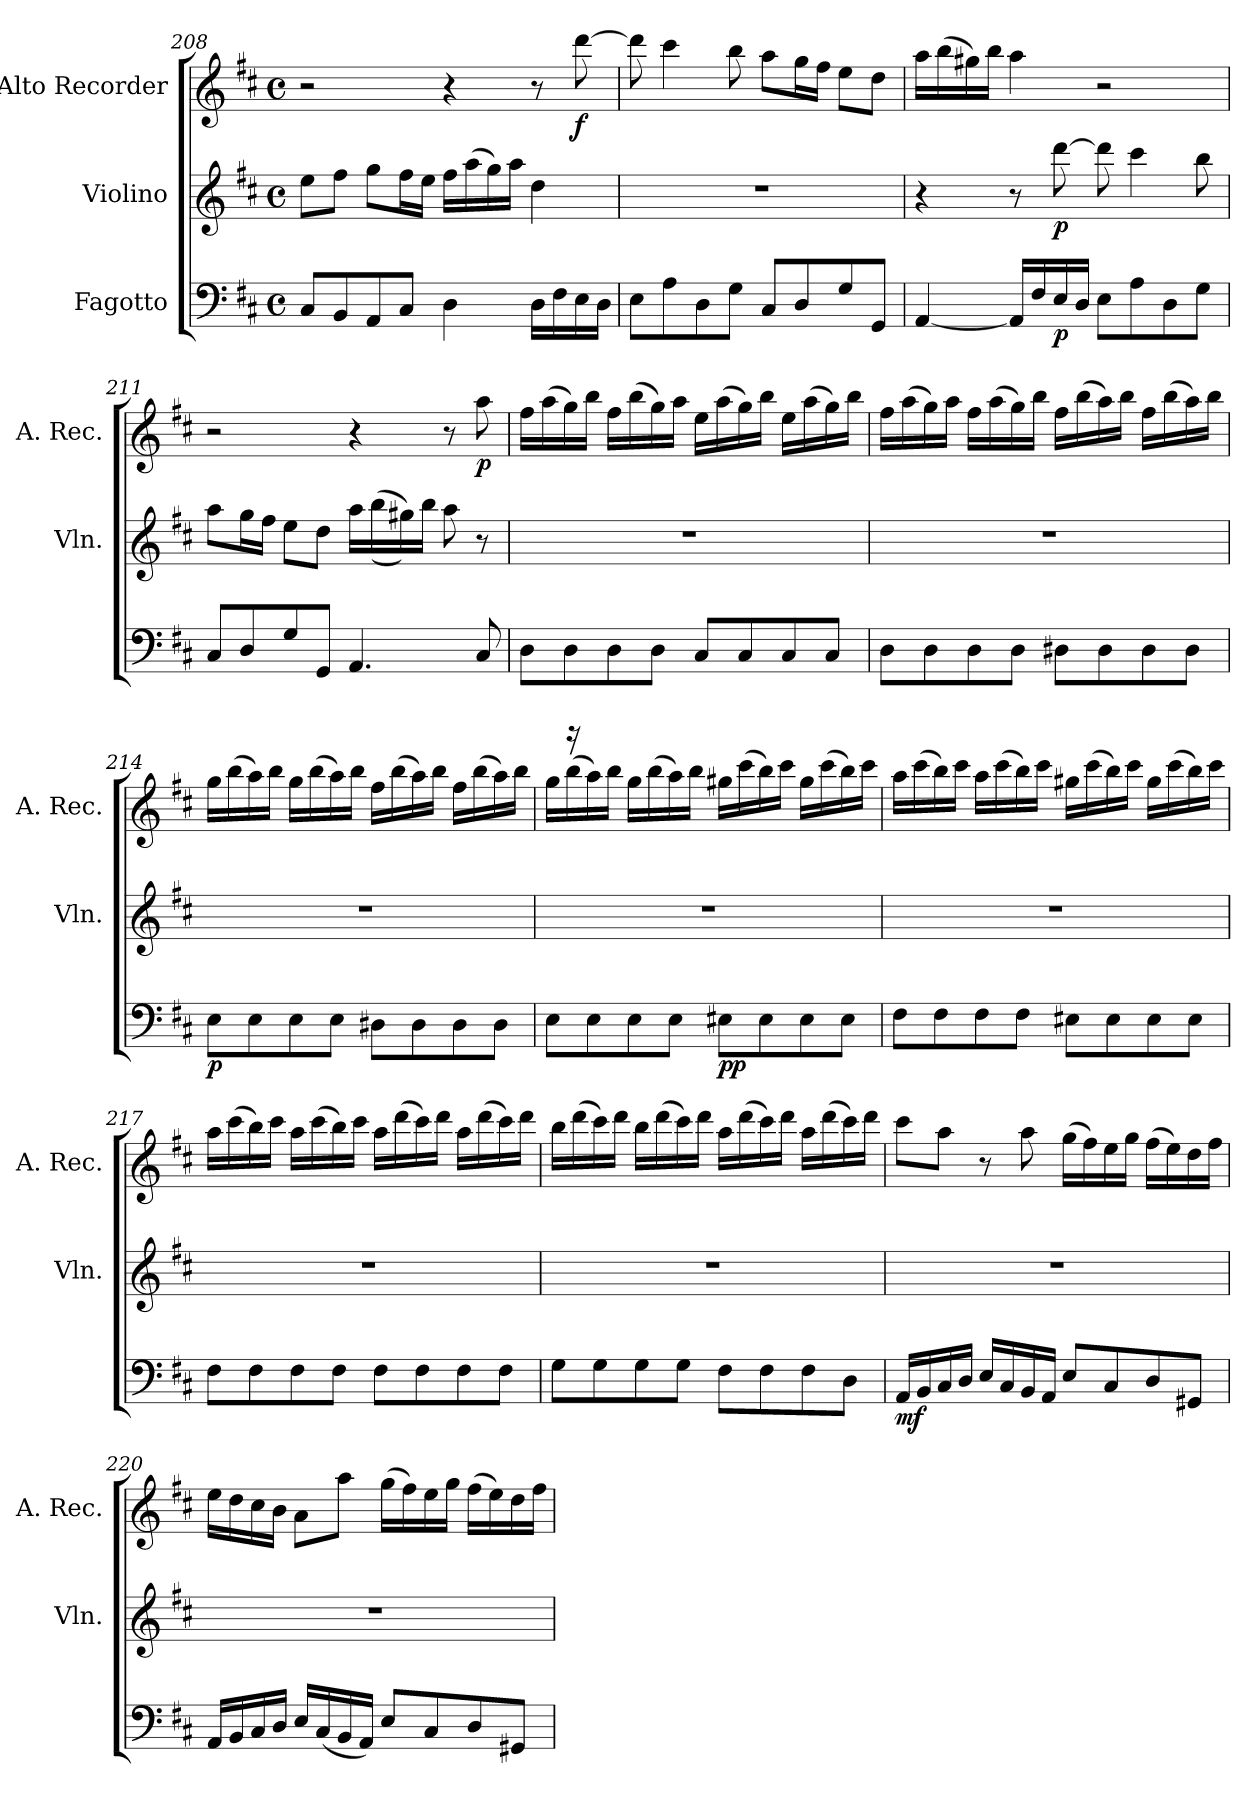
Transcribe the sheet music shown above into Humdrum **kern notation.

**kern	**dynam	**kern	**dynam	**kern	**dynam
*part3	*part3	*part2	*part2	*part1	*part1
*staff3	*staff3	*staff2	*staff2	*staff1	*staff1
*I"Fagotto	*	*I"Violino	*	*I"Alto Recorder	*
*	*	*I'Vln.	*	*I'A. Rec.	*
*clefF4	*	*clefG2	*	*clefG2	*
*k[f#c#]	*	*k[f#c#]	*	*k[f#c#]	*
*M4/4	*	*M4/4	*	*M4/4	*
*met(c)	*	*met(c)	*	*met(c)	*
=208	=208	=208	=208	=208	=208
8C#/L	.	8ee\L	.	2r	.
8BB/	.	8ff#\J	.	.	.
8AA/	.	8gg\L	.	.	.
8C#/J	.	16ff#\L	.	.	.
.	.	16ee\JJ	.	.	.
4D\	.	16ff#\LL	.	4r	.
.	.	(>16aa\	.	.	.
.	.	16gg\)	.	.	.
.	.	16aa\JJ	.	.	.
16D\LL	.	4dd\	.	8r	.
16F#\	.	.	.	.	.
!	!	!	!	!	!LO:DY:b
16E\	.	.	.	[8ddd\	f
16D\JJ	.	.	.	.	.
=209	=209	=209	=209	=209	=209
8E\L	.	1r	.	8ddd\]	.
8A\	.	.	.	4ccc#\	.
8D\	.	.	.	.	.
8G\J	.	.	.	8bb\	.
8C#/L	.	.	.	8aa\L	.
8D/	.	.	.	16gg\L	.
.	.	.	.	16ff#\JJ	.
8G/	.	.	.	8ee\L	.
8GG/J	.	.	.	8dd\J	.
!!LO:LB:g=z
=210	=210	=210	=210	=210	=210
[4AA/	.	4r	.	16aa\LL	.
.	.	.	.	(>16bb\	.
.	.	.	.	16gg#X\)	.
.	.	.	.	16bb\JJ	.
16AA/LL]	.	8r	.	4aa\	.
16F#/	.	.	.	.	.
!	!LO:DY:b	!	!LO:DY:b	!	!
16E/	p	[8ddd\	p	.	.
16D/JJ	.	.	.	.	.
8E\L	.	8ddd\]	.	2r	.
8A\	.	4ccc#\	.	.	.
8D\	.	.	.	.	.
8G\J	.	8bb\	.	.	.
=211	=211	=211	=211	=211	=211
8C#/L	.	8aa\L	.	2r	.
8D/	.	16gg\L	.	.	.
.	.	16ff#\JJ	.	.	.
8G/	.	8ee\L	.	.	.
8GG/J	.	8dd\J	.	.	.
4.AA/	.	16aa\LL	.	4r	.
.	.	(>(16bb\	.	.	.
.	.	16gg#X\))	.	.	.
.	.	16bb\JJ	.	.	.
.	.	8aa\	.	8r	.
!	!	!	!	!	!LO:DY:b
8C#/	.	8r	.	8aa\	p
=212	=212	=212	=212	=212	=212
8D\L	.	1r	.	16ff#\LL	.
.	.	.	.	(>16aa\	.
8D\	.	.	.	16gg\)	.
.	.	.	.	16bb\JJ	.
8D\	.	.	.	16ff#\LL	.
.	.	.	.	(>16bb\	.
8D\J	.	.	.	16gg\)	.
.	.	.	.	16aa\JJ	.
8C#/L	.	.	.	16ee\LL	.
.	.	.	.	(>16aa\	.
8C#/	.	.	.	16gg\)	.
.	.	.	.	16bb\JJ	.
8C#/	.	.	.	16ee\LL	.
.	.	.	.	(>16aa\	.
8C#/J	.	.	.	16gg\)	.
.	.	.	.	16bb\JJ	.
=213	=213	=213	=213	=213	=213
8D\L	.	1r	.	16ff#\LL	.
.	.	.	.	(>16aa\	.
8D\	.	.	.	16gg\)	.
.	.	.	.	16aa\JJ	.
8D\	.	.	.	16ff#\LL	.
.	.	.	.	(>16aa\	.
8D\J	.	.	.	16gg\)	.
.	.	.	.	16bb\JJ	.
8D#X\L	.	.	.	16ff#\LL	.
.	.	.	.	(>16bb\	.
8D#\	.	.	.	16aa\)	.
.	.	.	.	16bb\JJ	.
8D#\	.	.	.	16ff#\LL	.
.	.	.	.	(>16bb\	.
8D#\J	.	.	.	16aa\)	.
.	.	.	.	16bb\JJ	.
=214	=214	=214	=214	=214	=214
!	!LO:DY:b	!	!	!	!
8E\L	p	1r	.	16gg\LL	.
.	.	.	.	(>16bb\	.
8E\	.	.	.	16aa\)	.
.	.	.	.	16bb\JJ	.
8E\	.	.	.	16gg\LL	.
.	.	.	.	(>16bb\	.
8E\J	.	.	.	16aa\)	.
.	.	.	.	16bb\JJ	.
8D#X\L	.	.	.	16ff#\LL	.
.	.	.	.	(>16bb\	.
8D#\	.	.	.	16aa\)	.
.	.	.	.	16bb\JJ	.
8D#\	.	.	.	16ff#\LL	.
.	.	.	.	(>16bb\	.
8D#\J	.	.	.	16aa\)	.
.	.	.	.	16bb\JJ	.
!!LO:LB:g=z
=215	=215	=215	=215	=215	=215
*	*	*	*	*^	*
8E\L	.	1r	.	16gg\LL	16ryy	.
.	.	.	.	(>16bb\	16rbbb	.
8E\	.	.	.	16aa\)	2..ryy	.
.	.	.	.	16bb\JJ	.	.
8E\	.	.	.	16gg\LL	.	.
.	.	.	.	(>16bb\	.	.
8E\J	.	.	.	16aa\)	.	.
.	.	.	.	16bb\JJ	.	.
!	!LO:DY:b	!	!	!	!	!
8E#X\L	pp	.	.	16gg#X\LL	.	.
.	.	.	.	(>16ccc#\	.	.
8E#\	.	.	.	16bb\)	.	.
.	.	.	.	16ccc#\JJ	.	.
8E#\	.	.	.	16gg#\LL	.	.
.	.	.	.	(>16ccc#\	.	.
8E#\J	.	.	.	16bb\)	.	.
.	.	.	.	16ccc#\JJ	.	.
*	*	*	*	*v	*v	*
=216	=216	=216	=216	=216	=216
8F#\L	.	1r	.	16aa\LL	.
.	.	.	.	(>16ccc#\	.
8F#\	.	.	.	16bb\)	.
.	.	.	.	16ccc#\JJ	.
8F#\	.	.	.	16aa\LL	.
.	.	.	.	(>16ccc#\	.
8F#\J	.	.	.	16bb\)	.
.	.	.	.	16ccc#\JJ	.
8E#X\L	.	.	.	16gg#X\LL	.
.	.	.	.	(>16ccc#\	.
8E#\	.	.	.	16bb\)	.
.	.	.	.	16ccc#\JJ	.
8E#\	.	.	.	16gg#\LL	.
.	.	.	.	(>16ccc#\	.
8E#\J	.	.	.	16bb\)	.
.	.	.	.	16ccc#\JJ	.
=217	=217	=217	=217	=217	=217
8F#\L	.	1r	.	16aa\LL	.
.	.	.	.	(>16ccc#\	.
8F#\	.	.	.	16bb\)	.
.	.	.	.	16ccc#\JJ	.
8F#\	.	.	.	16aa\LL	.
.	.	.	.	(>16ccc#\	.
8F#\J	.	.	.	16bb\)	.
.	.	.	.	16ccc#\JJ	.
8F#\L	.	.	.	16aa\LL	.
.	.	.	.	(>16ddd\	.
8F#\	.	.	.	16ccc#\)	.
.	.	.	.	16ddd\JJ	.
8F#\	.	.	.	16aa\LL	.
.	.	.	.	(16ddd\	.
8F#\J	.	.	.	16ccc#\)	.
.	.	.	.	16ddd\JJ	.
=218	=218	=218	=218	=218	=218
8G\L	.	1r	.	16bb\LL	.
.	.	.	.	(>16ddd\	.
8G\	.	.	.	16ccc#\)	.
.	.	.	.	16ddd\JJ	.
8G\	.	.	.	16bb\LL	.
.	.	.	.	(>16ddd\	.
8G\J	.	.	.	16ccc#\)	.
.	.	.	.	16ddd\JJ	.
8F#\L	.	.	.	16aa\LL	.
.	.	.	.	(>16ddd\	.
8F#\	.	.	.	16ccc#\)	.
.	.	.	.	16ddd\JJ	.
8F#\	.	.	.	16aa\LL	.
.	.	.	.	(>16ddd\	.
8D\J	.	.	.	16ccc#\)	.
.	.	.	.	16ddd\JJ	.
!!LO:LB:g=z
=219	=219	=219	=219	=219	=219
!	!LO:DY:b	!	!	!	!
16AA/LL	mf	1r	.	8ccc#\L	.
16BB/	.	.	.	.	.
16C#/	.	.	.	8aa\J	.
16D/JJ	.	.	.	.	.
16E/LL	.	.	.	8r	.
16C#/	.	.	.	.	.
16BB/	.	.	.	8aa\	.
16AA/JJ	.	.	.	.	.
8E/L	.	.	.	(>16gg\LL	.
.	.	.	.	16ff#\)	.
8C#/	.	.	.	16ee\	.
.	.	.	.	16gg\JJ	.
8D/	.	.	.	(>16ff#\LL	.
.	.	.	.	16ee\)	.
8GG#X/J	.	.	.	16dd\	.
.	.	.	.	16ff#\JJ	.
=220	=220	=220	=220	=220	=220
16AA/LL	.	1r	.	16ee\LL	.
16BB/	.	.	.	16dd\	.
16C#/	.	.	.	16cc#\	.
16D/JJ	.	.	.	16b\JJ	.
16E/LL	.	.	.	8a\L	.
(16C#/	.	.	.	.	.
16BB/	.	.	.	8aa\J	.
16AA/JJ)	.	.	.	.	.
8E/L	.	.	.	(>16gg\LL	.
.	.	.	.	16ff#\)	.
8C#/	.	.	.	16ee\	.
.	.	.	.	16gg\JJ	.
8D/	.	.	.	(>16ff#\LL	.
.	.	.	.	16ee\)	.
8GG#X/J	.	.	.	16dd\	.
.	.	.	.	16ff#\JJ	.
=	=	=	=	=	=
*-	*-	*-	*-	*-	*-
